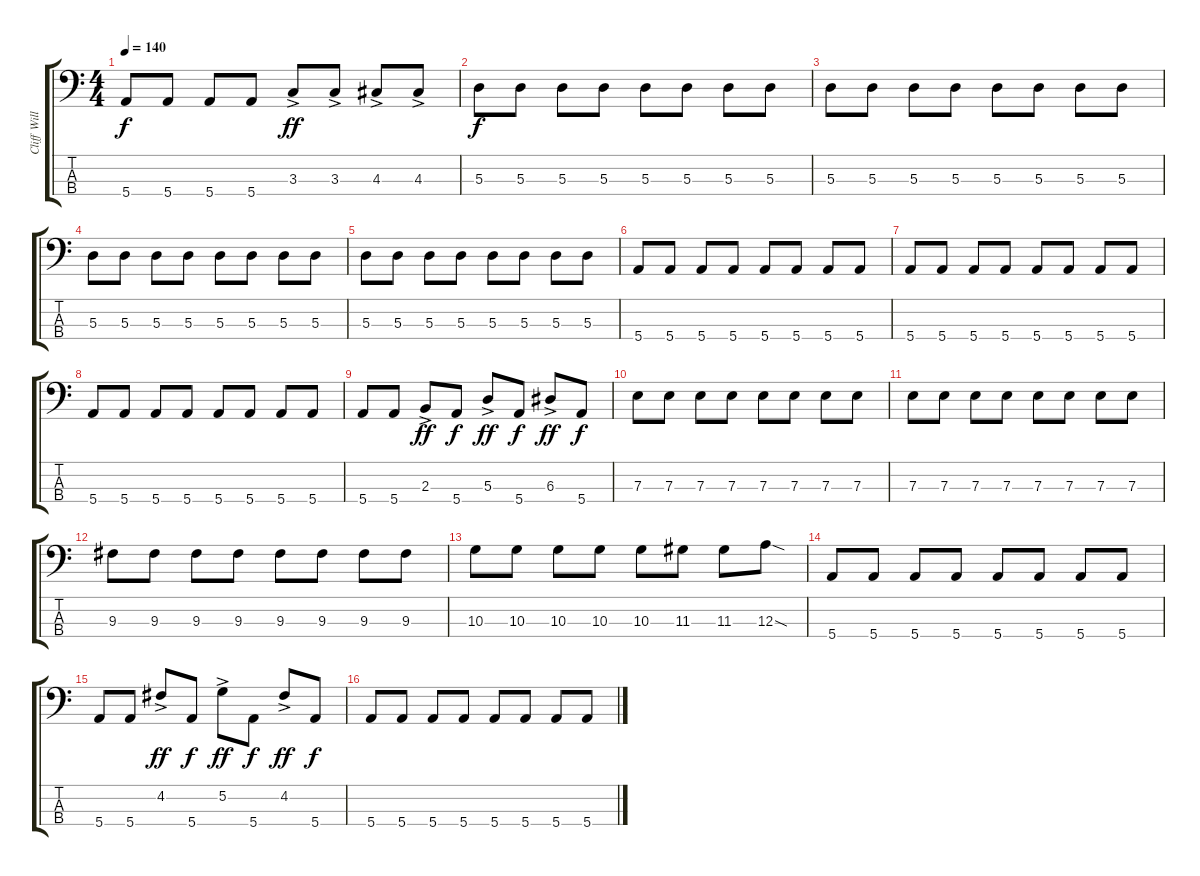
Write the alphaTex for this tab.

\track ("Cliff Williams" "Cliff Will") {instrument electricbassfinger}
\staff {score tabs}
\tuning (G2 D2 A1 E1) {hide}
\ts (4 4)
\tempo 140
\clef f4
\ks c
5.4.8{dy f} 5.4.8 5.4.8 5.4.8 3.3{ac}.8{dy ff} 3.3{ac}.8 4.3{ac}.8 4.3{ac}.8 |
5.3.8{dy f} 5.3.8 5.3.8 5.3.8 5.3.8 5.3.8 5.3.8 5.3.8 |
5.3.8 5.3.8 5.3.8 5.3.8 5.3.8 5.3.8 5.3.8 5.3.8 |
5.3.8 5.3.8 5.3.8 5.3.8 5.3.8 5.3.8 5.3.8 5.3.8 |
5.3.8 5.3.8 5.3.8 5.3.8 5.3.8 5.3.8 5.3.8 5.3.8 |
5.4.8 5.4.8 5.4.8 5.4.8 5.4.8 5.4.8 5.4.8 5.4.8 |
5.4.8 5.4.8 5.4.8 5.4.8 5.4.8 5.4.8 5.4.8 5.4.8 |
5.4.8 5.4.8 5.4.8 5.4.8 5.4.8 5.4.8 5.4.8 5.4.8 |
5.4.8 5.4.8 2.3{ac}.8{dy ff} 5.4.8{dy f} 5.3{ac}.8{dy ff} 5.4.8{dy f} 6.3{ac}.8{dy ff} 5.4.8{dy f} |
7.3.8 7.3.8 7.3.8 7.3.8 7.3.8 7.3.8 7.3.8 7.3.8 |
7.3.8 7.3.8 7.3.8 7.3.8 7.3.8 7.3.8 7.3.8 7.3.8 |
9.3.8 9.3.8 9.3.8 9.3.8 9.3.8 9.3.8 9.3.8 9.3.8 |
10.3.8 10.3.8 10.3.8 10.3.8 10.3.8 11.3.8 11.3.8 12.3{sod}.8 |
5.4.8 5.4.8 5.4.8 5.4.8 5.4.8 5.4.8 5.4.8 5.4.8 |
5.4.8 5.4.8 4.2{ac}.8{dy ff} 5.4.8{dy f} 5.2{ac}.8{dy ff} 5.4.8{dy f} 4.2{ac}.8{dy ff} 5.4.8{dy f} |
5.4.8 5.4.8 5.4.8 5.4.8 5.4.8 5.4.8 5.4.8 5.4.8
